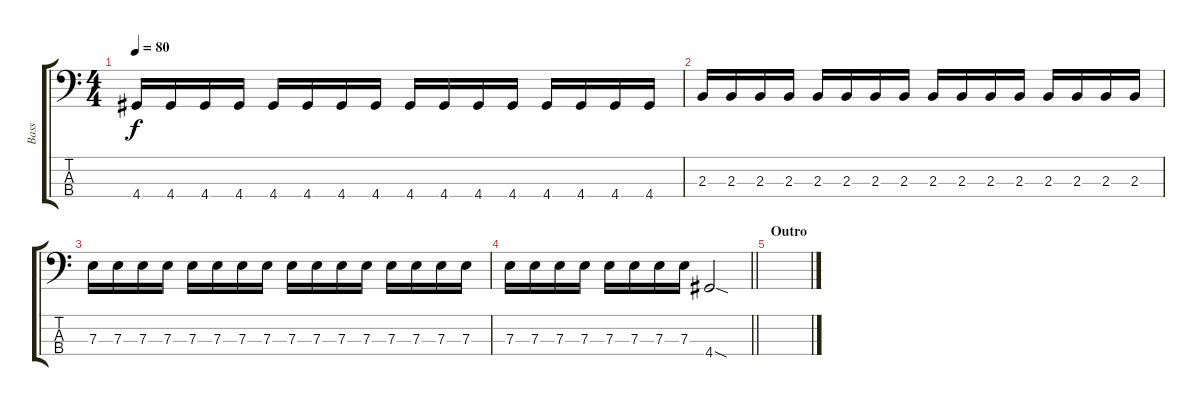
\track ("Bass" "Bass") {instrument electricbassfinger}
\staff {score tabs}
\tuning (G2 D2 A1 E1) {hide}
\ts (4 4)
\tempo 80
\clef f4
\ks c
4.4.16{dy f} 4.4.16 4.4.16 4.4.16 4.4.16 4.4.16 4.4.16 4.4.16 4.4.16 4.4.16 4.4.16 4.4.16 4.4.16 4.4.16 4.4.16 4.4.16 |
2.3.16 2.3.16 2.3.16 2.3.16 2.3.16 2.3.16 2.3.16 2.3.16 2.3.16 2.3.16 2.3.16 2.3.16 2.3.16 2.3.16 2.3.16 2.3.16 |
7.3.16 7.3.16 7.3.16 7.3.16 7.3.16 7.3.16 7.3.16 7.3.16 7.3.16 7.3.16 7.3.16 7.3.16 7.3.16 7.3.16 7.3.16 7.3.16 |
\barLineRight lightlight
7.3.16 7.3.16 7.3.16 7.3.16 7.3.16 7.3.16 7.3.16 7.3.16 4.4{sod}.2 |
\section ("" "Outro")
